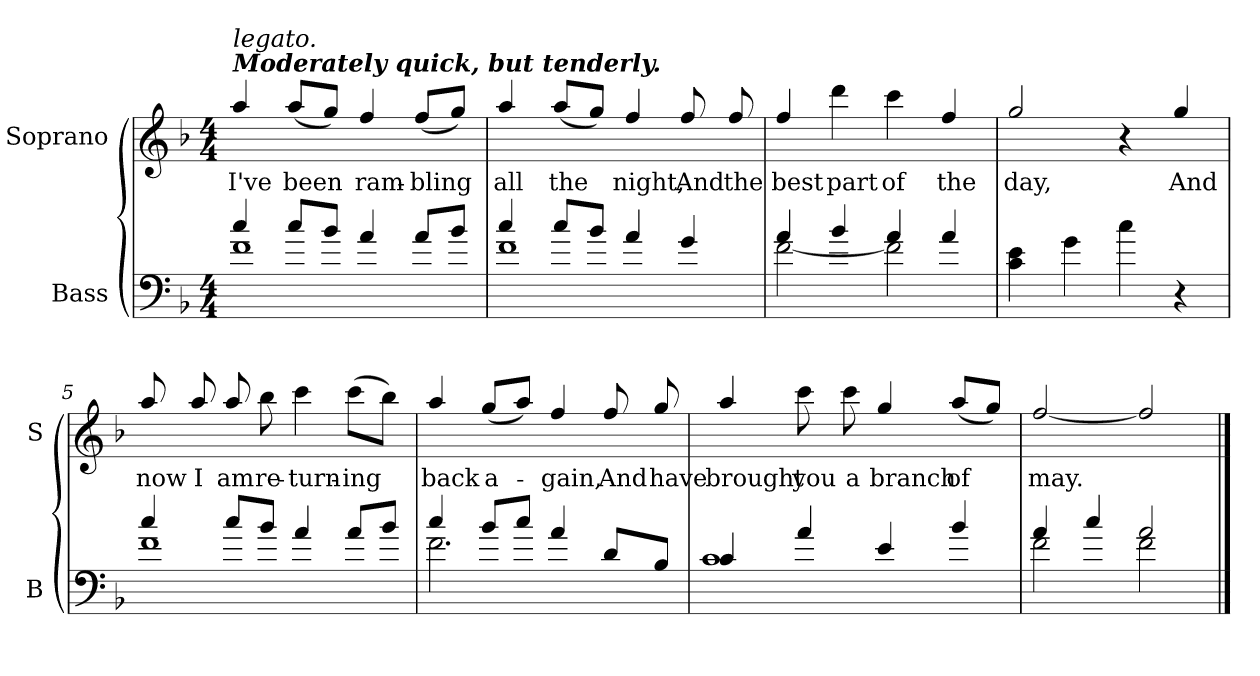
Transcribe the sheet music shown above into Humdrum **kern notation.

**kern	**kern	**text
*part2	*part1	*part1
*staff2	*staff1	*staff1
*I"Bass	*I"Soprano	*
*I'B	*I'S	*
*clefF4	*clefG2	*
*ITrd7c12	*ITrd7c12	*
*k[b-]	*k[b-]	*
*F:	*F:	*
*M4/4	*M4/4	*
=1	=1	=1
*^	*	*
!	!	!LO:TX:a:Bi:t=Moderately quick, but tenderly.	!
!	!	!LO:TX:a:i:t=legato.	!
!	!	!	!LO:LY:b
4c/	1F	4a/	I've
!	!	!	!LO:LY:b
8c/L	.	(<8a/L	been
8B-/J	.	8g/J)	.
!	!	!	!LO:LY:b
4A/	.	4f/	ram-
!	!	!	!LO:LY:b
8A/L	.	(<8f/L	-bling
8B-/J	.	8g/J)	.
=2	=2	=2	=2
!	!	!	!LO:LY:b
4c/	1F	4a/	all
!	!	!	!LO:LY:b
8c/L	.	(<8a/L	the
8B-/J	.	8g/J)	.
!	!	!	!LO:LY:b
4A/	.	4f/	night,
!	!	!	!LO:LY:b
4G/	.	8f/	And
!	!	!	!LO:LY:b
.	.	8f/	the
=3	=3	=3	=3
!	!	!	!LO:LY:b
4A/	[<2F\	4f/	best
!	!	!	!LO:LY:b
4B-/	.	4dd\	part
!	!	!	!LO:LY:b
4A/	2F\]	4cc\	of
!	!	!	!LO:LY:b
4A/	.	4f/	the
*v	*v	*	*
=4	=4	=4
!	!	!LO:LY:b
4C\ 4E\	2g/	day,
4G\	.	.
4c\	4r	.
!	!	!LO:LY:b
4r	4g/	And
!!LO:LB:g=z
=5	=5	=5
*^	*	*
!	!	!	!LO:LY:b
4c/	1F	8a/	now
!	!	!	!LO:LY:b
.	.	8a/	I
!	!	!	!LO:LY:b
8c/L	.	8a/	am
!	!	!	!LO:LY:b
8B-/J	.	8b-\	re-
!	!	!	!LO:LY:b
4A/	.	4cc\	-turn-
!	!	!	!LO:LY:b
8A/L	.	(>8cc\L	-ing
8B-/J	.	8b-\J)	.
=6	=6	=6	=6
!	!	!	!LO:LY:b
4c/	2.F\	4a/	back
!	!	!	!LO:LY:b
8B-/L	.	(<8g/L	a-
8c/J	.	8a/J)	.
!	!	!	!LO:LY:b
4A/	.	4f/	-gain,
!	!	!	!LO:LY:b
8D/L	4ryy	8f/	And
!	!	!	!LO:LY:b
8BB-/J	.	8g/	have
=7	=7	=7	=7
!	!	!	!LO:LY:b
4C/	1C	4a/	brought
!	!	!	!LO:LY:b
4A/	.	8cc\	you
!	!	!	!LO:LY:b
.	.	8cc\	a
!	!	!	!LO:LY:b
4E/	.	4g/	branch
!	!	!	!LO:LY:b
4B-/	.	(<8a/L	of
.	.	8g/J)	.
=8	=8	=8	=8
!	!	!	!LO:LY:b
4A/	2F\	[2f/	may.
4c/	.	.	.
2A/	2F\	2f/]	.
*v	*v	*	*
==	==	==
*-	*-	*-
